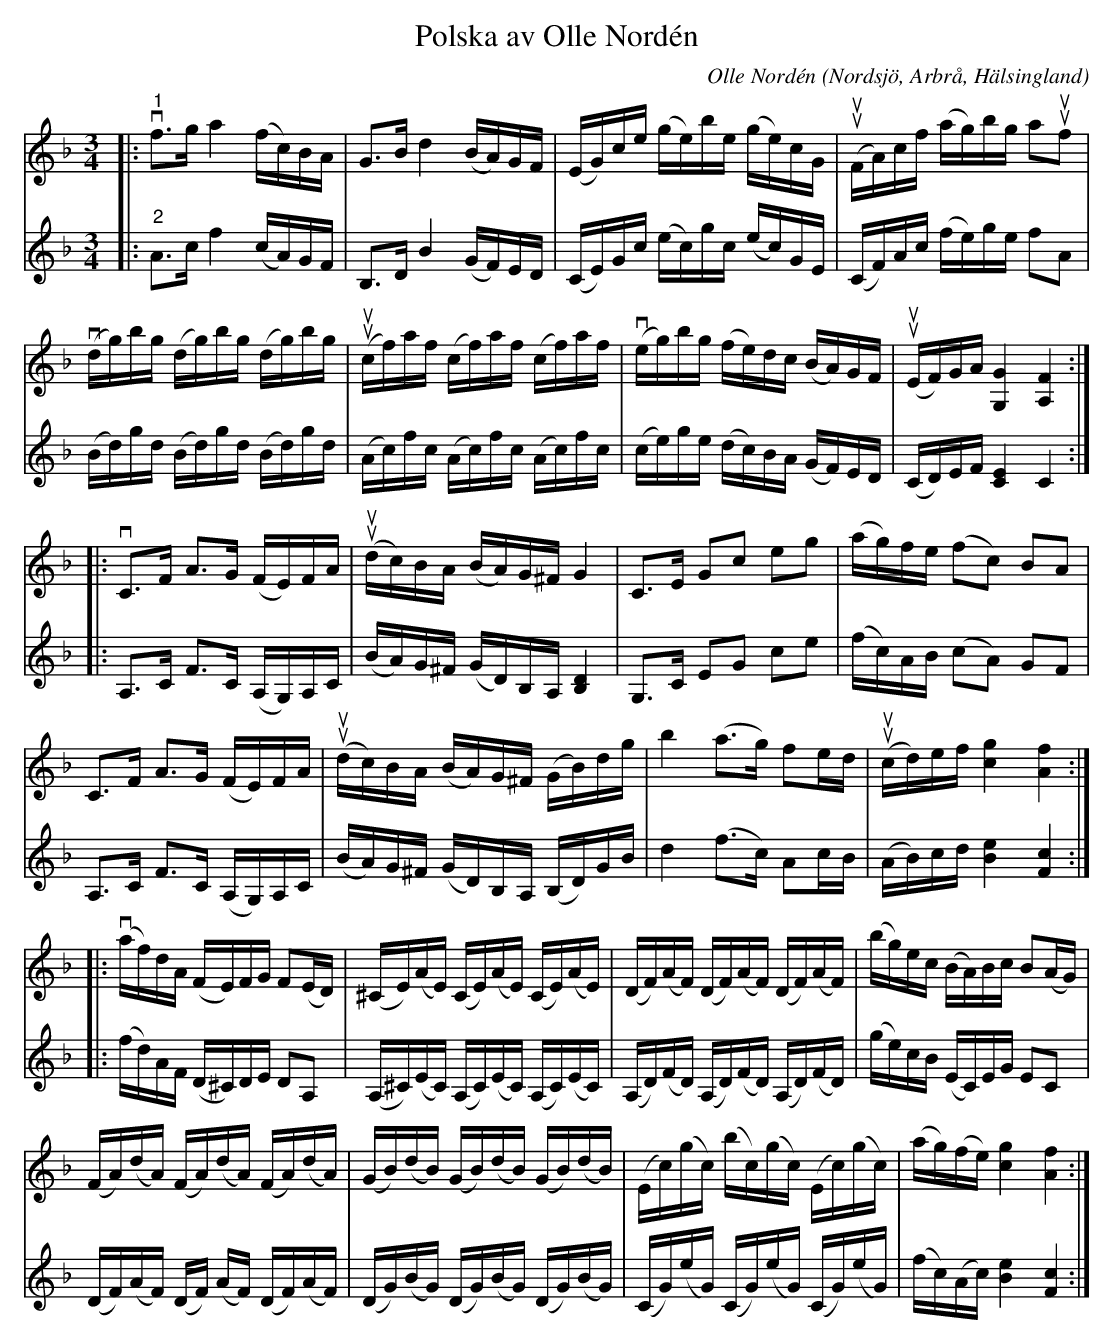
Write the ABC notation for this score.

X:1
T:Polska av Olle Nordén
C:Olle Nordén
O:Nordsjö, Arbrå, Hälsingland
L:1/16
M:3/4
K:F
V:1
|:"^1"v f2>g2 a4 (fc)BA | G2>B2 d4 (BA)GF | (EG)ce (ge)be (ge)cG | uu (FA)cf (ag)bg a2uuf2 |
v (dg)bg (dg)bg (dg)bg |uu (cf)af (cf)af (cf)af | v (eg)bg (fe)dc (BA)GF |uu (EF)GA [G,G]4 [A,F]4 ::
v C2>F2 A2>G2 (FE)FA | uu (dc)BA (BA)G^F G4 | C2>E2 G2c2 e2g2 | (ag)fe (f2c2) B2A2 |
C2>F2 A2>G2 (FE)FA | uu (dc)BA (BA)G^F (GB)dg | b4 (a2>g2) f2ed |uu (cd)ef [cg]4 [Af]4 ::
v (af)dA (FE)FG F2(ED) | (^CE)(AE) (CE)(AE) (CE)(AE) | (DF)(AF) (DF)(AF) (DF)(AF) | (bg)ec (BA)Bc B2(AG) |
 (FA)(dA) (FA)(dA) (FA)(dA) | (GB)(dB) (GB)(dB) (GB)(dB) | (Ec)(gc) (bc)(gc) (Ec)(gc) | (ag)(fe) [cg]4 [Af]4 :|
V:2
|:"^2" A2>c2 f4 (cA)GF | B,2>D2 B4 (GF)ED | (CE)Gc (ec)gc (ec)GE | (CF)Ac (fe)ge f2A2 |
(Bd)gd (Bd)gd (Bd)gd | (Ac)fc (Ac)fc (Ac)fc | (ce)ge (dc)BA (GF)ED | (CD)EF [CE]4 C4 ::
A,2>C2 F2>C2 (A,G,)A,C | (BA)G^F (GD)B,A, [B,D]4 | G,2>C2 E2G2 c2e2 | (fc)AB (c2A2) G2F2 |
A,2>C2 F2>C2 (A,G,)A,C | (BA)G^F (GD)B,A, (B,D)GB | d4 (f2>c2) A2cB | (AB)cd [Be]4 [Fc]4 ::
(fd)AF (D^C)DE D2A,2 | (A,^C)(EC) (A,C)(EC) (A,C)(EC) | (A,D)(FD) (A,D)(FD) (A,D)(FD) | (ge)cB (EC)EG E2C2 |
(DF)(AF) (DF) (AF) (DF)(AF) | (DG)(BG) (DG)(BG) (DG)(BG) | (CG)(eG) (CG)(eG) (CG)(eG) | (fc)(Ac) [Be]4 [Fc]4 :|
